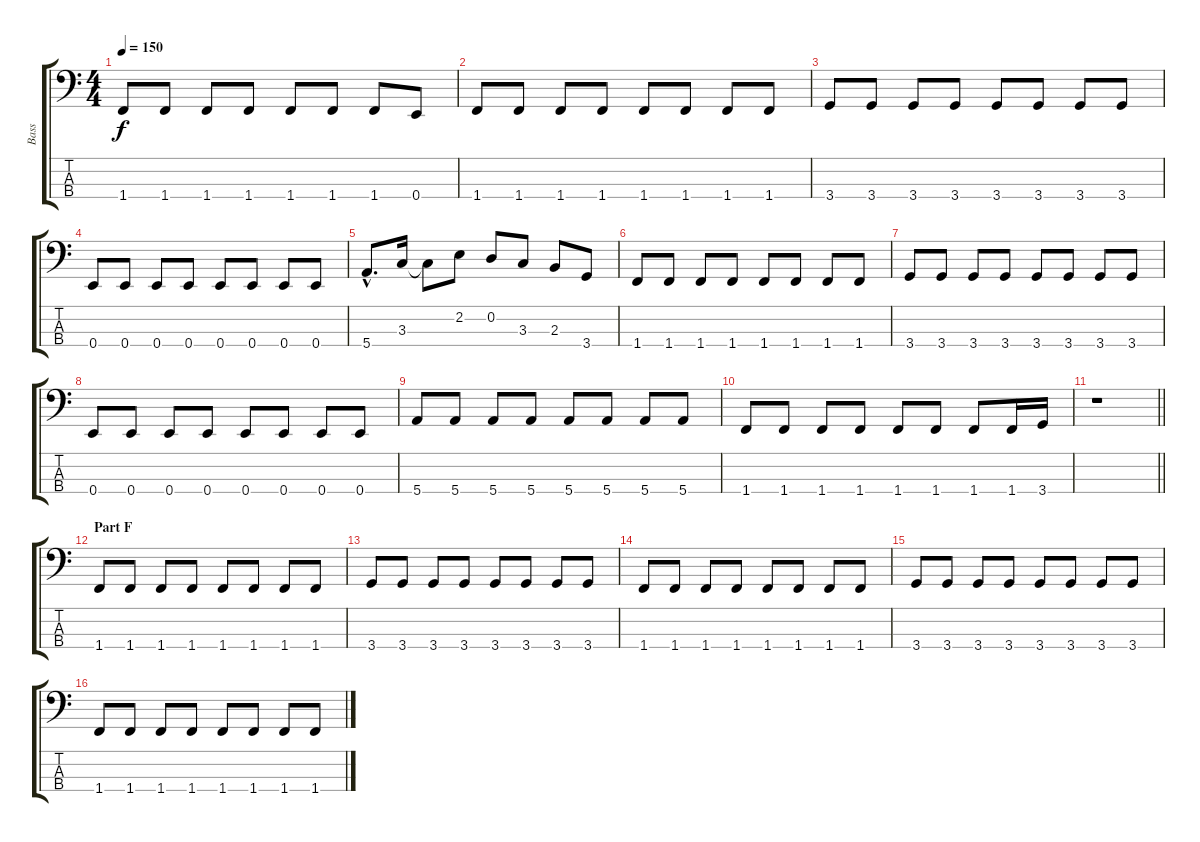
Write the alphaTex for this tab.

\track ("Bass" "Bass") {instrument electricbasspick}
\staff {score tabs}
\tuning (G2 D2 A1 E1) {hide}
\ts (4 4)
\tempo 150
\clef f4
\ks c
1.4.8{dy f} 1.4.8 1.4.8 1.4.8 1.4.8 1.4.8 1.4.8 0.4.8 |
1.4.8 1.4.8 1.4.8 1.4.8 1.4.8 1.4.8 1.4.8 1.4.8 |
3.4.8 3.4.8 3.4.8 3.4.8 3.4.8 3.4.8 3.4.8 3.4.8 |
0.4.8 0.4.8 0.4.8 0.4.8 0.4.8 0.4.8 0.4.8 0.4.8 |
5.4{hac}.8{d} 3.3.16 3.3{t}.8 2.2.8 0.2.8 3.3.8 2.3.8 3.4.8 |
1.4.8 1.4.8 1.4.8 1.4.8 1.4.8 1.4.8 1.4.8 1.4.8 |
3.4.8 3.4.8 3.4.8 3.4.8 3.4.8 3.4.8 3.4.8 3.4.8 |
0.4.8 0.4.8 0.4.8 0.4.8 0.4.8 0.4.8 0.4.8 0.4.8 |
5.4.8 5.4.8 5.4.8 5.4.8 5.4.8 5.4.8 5.4.8 5.4.8 |
1.4.8 1.4.8 1.4.8 1.4.8 1.4.8 1.4.8 1.4.8 1.4.16 3.4.16 |
\barLineRight lightlight
r.1 |
\section ("" "Part F")
1.4.8 1.4.8 1.4.8 1.4.8 1.4.8 1.4.8 1.4.8 1.4.8 |
3.4.8 3.4.8 3.4.8 3.4.8 3.4.8 3.4.8 3.4.8 3.4.8 |
1.4.8 1.4.8 1.4.8 1.4.8 1.4.8 1.4.8 1.4.8 1.4.8 |
3.4.8 3.4.8 3.4.8 3.4.8 3.4.8 3.4.8 3.4.8 3.4.8 |
1.4.8 1.4.8 1.4.8 1.4.8 1.4.8 1.4.8 1.4.8 1.4.8
